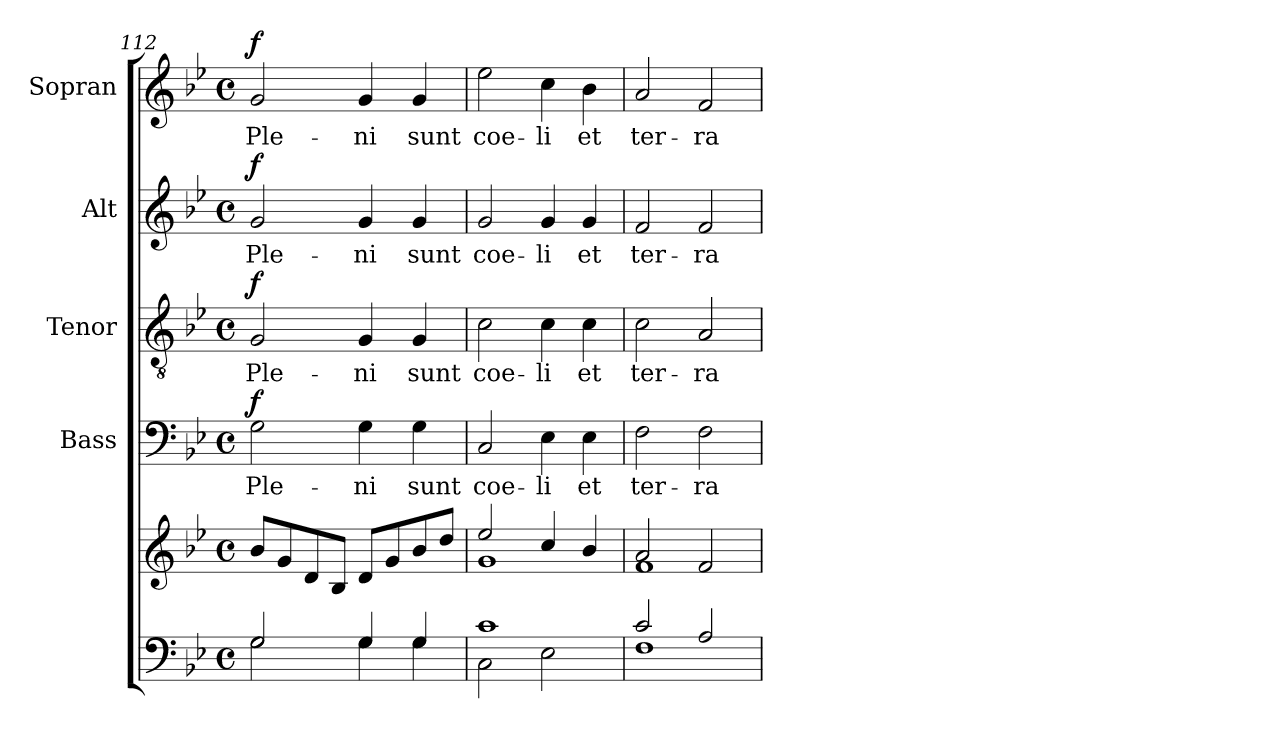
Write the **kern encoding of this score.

**kern	**kern	**kern	**text	**dynam	**kern	**text	**dynam	**kern	**text	**dynam	**kern	**text	**dynam
*part5	*part5	*part4	*part4	*part4	*part3	*part3	*part3	*part2	*part2	*part2	*part1	*part1	*part1
*staff6	*staff5	*staff4	*staff4	*staff4	*staff3	*staff3	*staff3	*staff2	*staff2	*staff2	*staff1	*staff1	*staff1
*	*	*I"Bass	*	*	*I"Tenor	*	*	*I"Alt	*	*	*I"Sopran	*	*
*	*	*I'B.	*	*	*I'T.	*	*	*I'A.	*	*	*I'S.	*	*
*clefF4	*clefG2	*clefF4	*	*	*clefGv2	*	*	*clefG2	*	*	*clefG2	*	*
*k[b-e-]	*k[b-e-]	*k[b-e-]	*	*	*k[b-e-]	*	*	*k[b-e-]	*	*	*k[b-e-]	*	*
*B-:	*B-:	*B-:	*	*	*B-:	*	*	*B-:	*	*	*B-:	*	*
*M4/4	*M4/4	*M4/4	*	*	*M4/4	*	*	*M4/4	*	*	*M4/4	*	*
*met(c)	*met(c)	*met(c)	*	*	*met(c)	*	*	*met(c)	*	*	*met(c)	*	*
=112	=112	=112	=112	=112	=112	=112	=112	=112	=112	=112	=112	=112	=112
*^	*	*	*	*	*	*	*	*	*	*	*	*	*
!	!	!	!	!LO:LY:b	!LO:DY:a	!	!LO:LY:b	!LO:DY:a	!	!LO:LY:b	!LO:DY:a	!	!LO:LY:b	!LO:DY:a
2G/	2G\	8b-/L	2G\	Ple-	f	2G/	Ple-	f	2g/	Ple-	f	2g/	Ple-	f
.	.	8g/	.	.	.	.	.	.	.	.	.	.	.	.
.	.	8d/	.	.	.	.	.	.	.	.	.	.	.	.
.	.	8B-/J	.	.	.	.	.	.	.	.	.	.	.	.
!	!	!	!	!LO:LY:b	!	!	!LO:LY:b	!	!	!LO:LY:b	!	!	!LO:LY:b	!
4G/	4G\	8d/L	4G\	-ni	.	4G/	-ni	.	4g/	-ni	.	4g/	-ni	.
.	.	8g/	.	.	.	.	.	.	.	.	.	.	.	.
!	!	!	!	!LO:LY:b	!	!	!LO:LY:b	!	!	!LO:LY:b	!	!	!LO:LY:b	!
4G/	4G\	8b-/	4G\	sunt	.	4G/	sunt	.	4g/	sunt	.	4g/	sunt	.
.	.	8dd/J	.	.	.	.	.	.	.	.	.	.	.	.
=113	=113	=113	=113	=113	=113	=113	=113	=113	=113	=113	=113	=113	=113	=113
*	*	*^	*	*	*	*	*	*	*	*	*	*	*	*
!	!	!	!	!	!LO:LY:b	!	!	!LO:LY:b	!	!	!LO:LY:b	!	!	!LO:LY:b	!
1c	2C\	2ee-/	1g	2C/	coe-	.	2c\	coe-	.	2g/	coe-	.	2ee-\	coe-	.
!	!	!	!	!	!LO:LY:b	!	!	!LO:LY:b	!	!	!LO:LY:b	!	!	!LO:LY:b	!
.	2E-\	4cc/	.	4E-\	-li	.	4c\	-li	.	4g/	-li	.	4cc\	-li	.
!	!	!	!	!	!LO:LY:b	!	!	!LO:LY:b	!	!	!LO:LY:b	!	!	!LO:LY:b	!
.	.	4b-/	.	4E-\	et	.	4c\	et	.	4g/	et	.	4b-\	et	.
=114	=114	=114	=114	=114	=114	=114	=114	=114	=114	=114	=114	=114	=114	=114	=114
!	!	!	!	!	!LO:LY:b	!	!	!LO:LY:b	!	!	!LO:LY:b	!	!	!LO:LY:b	!
2c/	1F	2a/	1f	2F\	ter-	.	2c\	ter-	.	2f/	ter-	.	2a/	ter-	.
!	!	!	!	!	!LO:LY:b	!	!	!LO:LY:b	!	!	!LO:LY:b	!	!	!LO:LY:b	!
2A/	.	2f/	.	2F\	-ra	.	2A/	-ra	.	2f/	-ra	.	2f/	-ra	.
*v	*v	*	*	*	*	*	*	*	*	*	*	*	*	*	*
*	*v	*v	*	*	*	*	*	*	*	*	*	*	*	*
=	=	=	=	=	=	=	=	=	=	=	=	=	=
*-	*-	*-	*-	*-	*-	*-	*-	*-	*-	*-	*-	*-	*-
